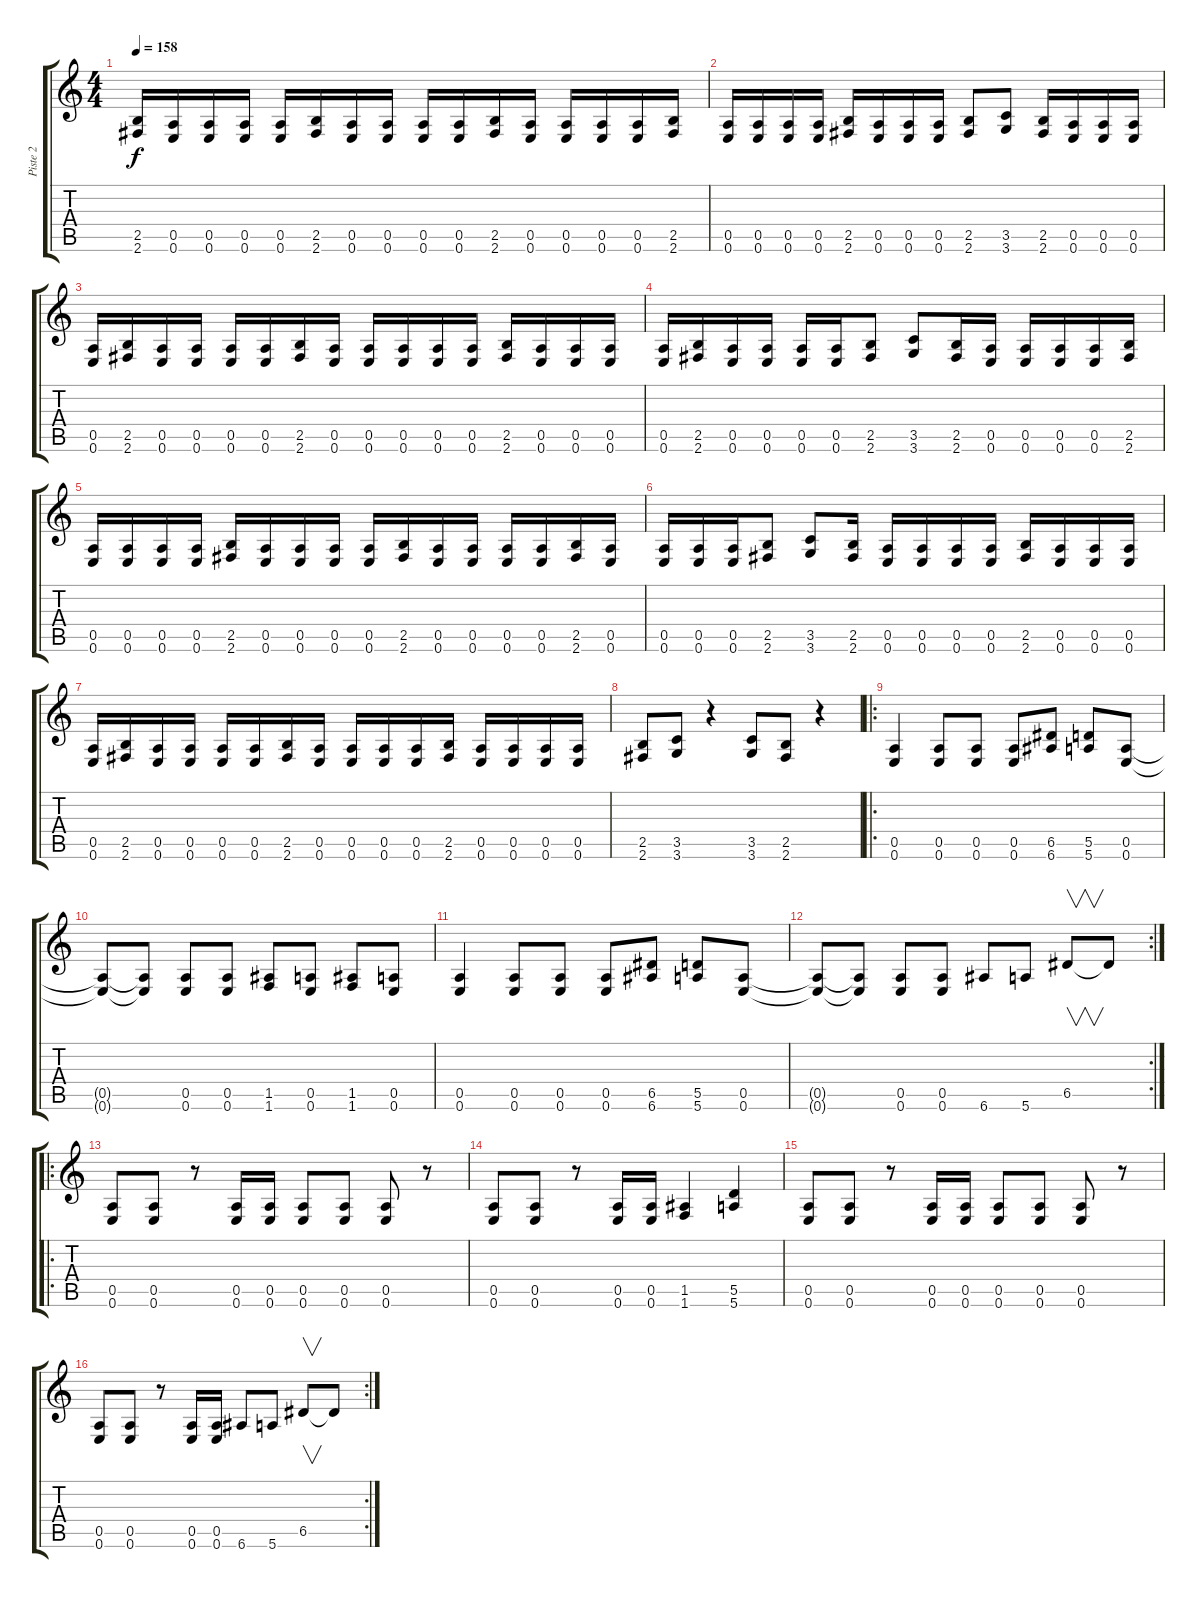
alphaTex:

\track ("Piste 2" "Piste 2") {instrument distortionguitar}
\staff {score tabs}
\tuning (E4 B3 G3 D3 A2 E2) {hide}
\ts (4 4)
\tempo 158
\clef g2
\ks c
(2.5 2.6).16{dy f instrument distortionguitar} (0.5 0.6).16 (0.5 0.6).16 (0.5 0.6).16 (0.5 0.6).16 (2.5 2.6).16 (0.5 0.6).16 (0.5 0.6).16 (0.5 0.6).16 (0.5 0.6).16 (2.5 2.6).16 (0.5 0.6).16 (0.5 0.6).16 (0.5 0.6).16 (0.5 0.6).16 (2.5 2.6).16 |
(0.5 0.6).16 (0.5 0.6).16 (0.5 0.6).16 (0.5 0.6).16 (2.5 2.6).16 (0.5 0.6).16 (0.5 0.6).16 (0.5 0.6).16 (2.5 2.6).8 (3.5 3.6).8 (2.5 2.6).16 (0.5 0.6).16 (0.5 0.6).16 (0.5 0.6).16 |
(0.5 0.6).16 (2.5 2.6).16 (0.5 0.6).16 (0.5 0.6).16 (0.5 0.6).16 (0.5 0.6).16 (2.5 2.6).16 (0.5 0.6).16 (0.5 0.6).16 (0.5 0.6).16 (0.5 0.6).16 (0.5 0.6).16 (2.5 2.6).16 (0.5 0.6).16 (0.5 0.6).16 (0.5 0.6).16 |
(0.5 0.6).16 (2.5 2.6).16 (0.5 0.6).16 (0.5 0.6).16 (0.5 0.6).16 (0.5 0.6).16 (2.5 2.6).8 (3.5 3.6).8 (2.5 2.6).16 (0.5 0.6).16 (0.5 0.6).16 (0.5 0.6).16 (0.5 0.6).16 (2.5 2.6).16 |
(0.5 0.6).16 (0.5 0.6).16 (0.5 0.6).16 (0.5 0.6).16 (2.5 2.6).16 (0.5 0.6).16 (0.5 0.6).16 (0.5 0.6).16 (0.5 0.6).16 (2.5 2.6).16 (0.5 0.6).16 (0.5 0.6).16 (0.5 0.6).16 (0.5 0.6).16 (2.5 2.6).16 (0.5 0.6).16 |
(0.5 0.6).16 (0.5 0.6).16 (0.5 0.6).16 (2.5 2.6).8 (3.5 3.6).8 (2.5 2.6).16 (0.5 0.6).16 (0.5 0.6).16 (0.5 0.6).16 (0.5 0.6).16 (2.5 2.6).16 (0.5 0.6).16 (0.5 0.6).16 (0.5 0.6).16 |
(0.5 0.6).16 (2.5 2.6).16 (0.5 0.6).16 (0.5 0.6).16 (0.5 0.6).16 (0.5 0.6).16 (2.5 2.6).16 (0.5 0.6).16 (0.5 0.6).16 (0.5 0.6).16 (0.5 0.6).16 (2.5 2.6).16 (0.5 0.6).16 (0.5 0.6).16 (0.5 0.6).16 (0.5 0.6).16 |
(2.5 2.6).8 (3.5 3.6).8 r.4 (3.5 3.6).8 (2.5 2.6).8 r.4 |
\ro
(0.5 0.6).4 (0.5 0.6).8 (0.5 0.6).8 (0.5 0.6).8 (6.5 6.6).8 (5.5 5.6).8 (0.5 0.6).8 |
(0.5{t} 0.6{t}).8 (0.5{t} 0.6{t}).8 (0.5 0.6).8 (0.5 0.6).8 (1.5 1.6).8 (0.5 0.6).8 (1.5 1.6).8 (0.5 0.6).8 |
(0.5 0.6).4 (0.5 0.6).8 (0.5 0.6).8 (0.5 0.6).8 (6.5 6.6).8 (5.5 5.6).8 (0.5 0.6).8 |
\rc 2
(0.5{t} 0.6{t}).8 (0.5{t} 0.6{t}).8 (0.5 0.6).8 (0.5 0.6).8 6.6.8 5.6.8 6.5.8{v} 6.5{t}.8 |
\ro
(0.5 0.6).8 (0.5 0.6).8 r.8 (0.5 0.6).16 (0.5 0.6).16 (0.5 0.6).8 (0.5 0.6).8 (0.5 0.6).8 r.8 |
(0.5 0.6).8 (0.5 0.6).8 r.8 (0.5 0.6).16 (0.5 0.6).16 (1.5 1.6).4 (5.5 5.6).4 |
(0.5 0.6).8 (0.5 0.6).8 r.8 (0.5 0.6).16 (0.5 0.6).16 (0.5 0.6).8 (0.5 0.6).8 (0.5 0.6).8 r.8 |
\rc 2
(0.5 0.6).8 (0.5 0.6).8 r.8 (0.5 0.6).16 (0.5 0.6).16 6.6.8 5.6.8 6.5.8{v} 6.5{t}.8
